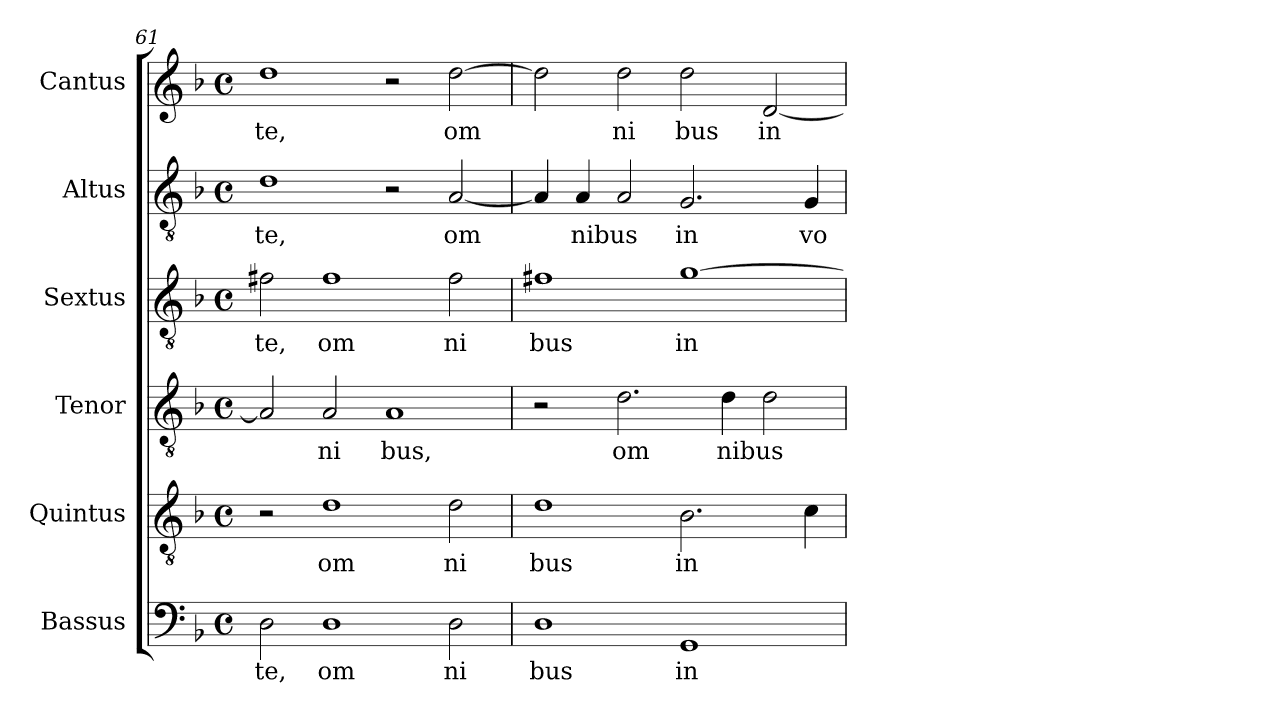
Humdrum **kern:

**kern	**text	**kern	**text	**kern	**text	**kern	**text	**kern	**text	**kern	**text
*part6	*part6	*part5	*part5	*part4	*part4	*part3	*part3	*part2	*part2	*part1	*part1
*staff6	*staff6	*staff5	*staff5	*staff4	*staff4	*staff3	*staff3	*staff2	*staff2	*staff1	*staff1
*I"Bassus	*	*I"Quintus	*	*I"Tenor	*	*I"Sextus	*	*I"Altus	*	*I"Cantus	*
*clefF4	*	*clefGv2	*	*clefGv2	*	*clefGv2	*	*clefGv2	*	*clefG2	*
*k[b-]	*	*k[b-]	*	*k[b-]	*	*k[b-]	*	*k[b-]	*	*k[b-]	*
*F:	*	*F:	*	*F:	*	*F:	*	*F:	*	*F:	*
*M4/4	*	*M4/4	*	*M4/4	*	*M4/4	*	*M4/4	*	*M4/4	*
*met(c)	*	*met(c)	*	*met(c)	*	*met(c)	*	*met(c)	*	*met(c)	*
=61	=61	=61	=61	=61	=61	=61	=61	=61	=61	=61	=61
!	!LO:LY:b:cj	!	!	!	!	!	!LO:LY:b:cj	!	!LO:LY:b:cj	!	!LO:LY:b:cj
2D\	te,	2r	.	2A/]	.	2f#X\	te,	1d	te,	1dd	te,
!	!LO:LY:b:cj	!	!LO:LY:b:cj	!	!LO:LY:b:cj	!	!LO:LY:b:cj	!	!	!	!
1D	om	1d	om	2A/	ni	1f#	om	.	.	.	.
!	!	!	!	!	!LO:LY:b:cj	!	!	!	!	!	!
.	.	.	.	1A	bus,	.	.	2r	.	2r	.
!	!LO:LY:b:cj	!	!LO:LY:b:cj	!	!	!	!LO:LY:b:cj	!	!LO:LY:b	!	!LO:LY:b
2D\	ni	2d\	ni	.	.	2f#\	ni	[<2A/	om	[>2dd\	om
=62	=62	=62	=62	=62	=62	=62	=62	=62	=62	=62	=62
!	!LO:LY:b:cj	!	!LO:LY:b:cj	!	!	!	!LO:LY:b:cj	!	!	!	!
1D	bus	1d	bus	2r	.	1f#X	bus	4A/]	.	2dd\]	.
!	!	!	!	!	!	!	!	!	!LO:LY:b	!	!
.	.	.	.	.	.	.	.	4A/	nibus	.	.
!	!	!	!	!	!LO:LY:b:cj	!	!	!	!	!	!LO:LY:b:cj
.	.	.	.	2.d\	om	.	.	2A/	.	2dd\	ni
!	!LO:LY:b:cj	!	!LO:LY:b:cj	!	!	!	!LO:LY:b:cj	!	!LO:LY:b:cj	!	!LO:LY:b:cj
1GG	in	2.B-\	in	.	.	[>1g	in	2.G/	in	2dd\	bus
!	!	!	!	!	!LO:LY:b	!	!	!	!	!	!
.	.	.	.	4d\	nibus	.	.	.	.	.	.
!	!	!	!	!	!	!	!	!	!	!	!LO:LY:b:cj
.	.	.	.	2d\	.	.	.	.	.	[<2d/	in
!	!	!	!	!	!	!	!	!	!LO:LY:b:cj	!	!
.	.	4c\	.	.	.	.	.	4G/	vo	.	.
=	=	=	=	=	=	=	=	=	=	=	=
*-	*-	*-	*-	*-	*-	*-	*-	*-	*-	*-	*-
